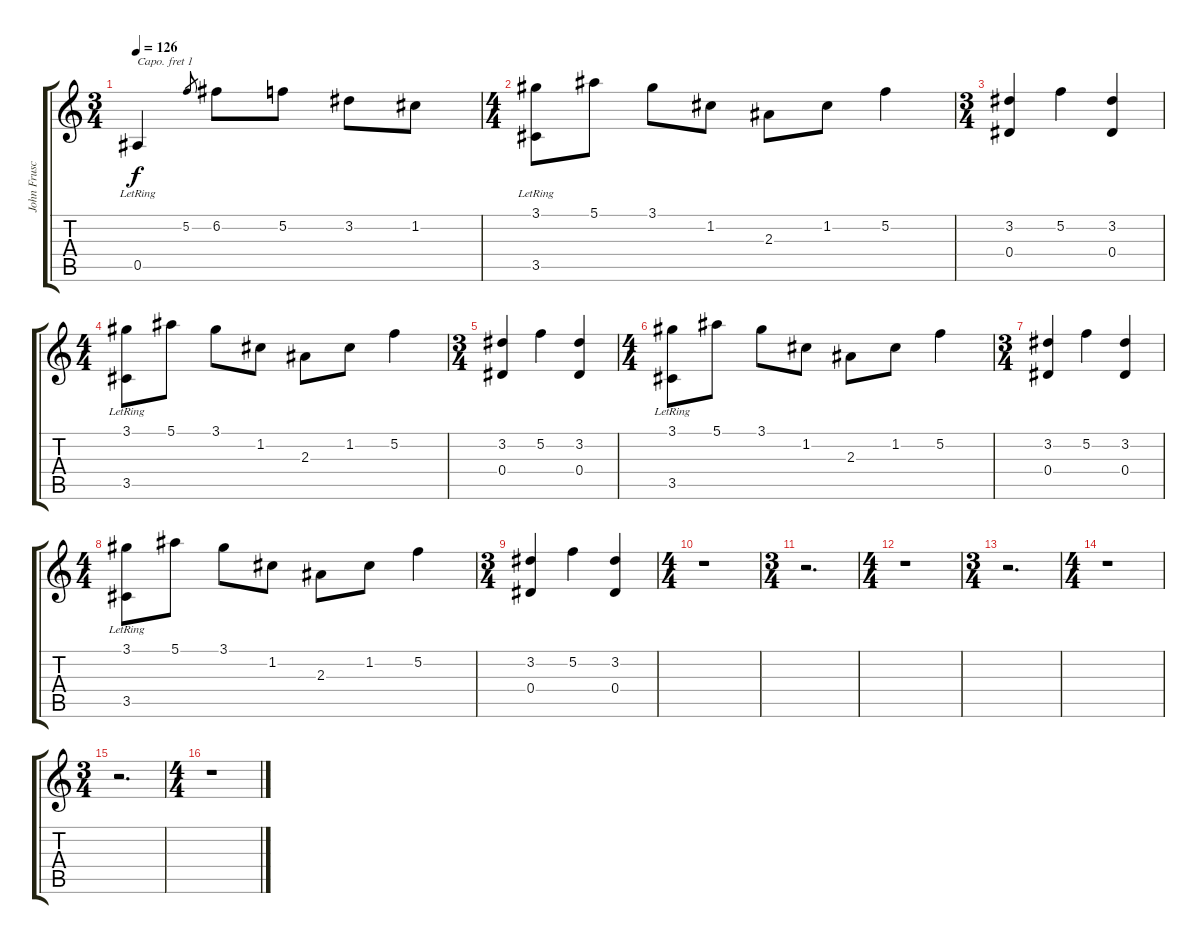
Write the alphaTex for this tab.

\track ("John Frusciante (Guitar 1)" "John Frusc") {instrument acousticguitarnylon}
\staff {score tabs}
\capo 1
\tuning (E4 B3 G3 D3 A2 E2) {hide}
\ts (3 4)
\tempo 126
\clef g2
\ks c
0.5{lr}.4{dy f} 5.2.8{gr} 6.2.8 5.2.8 3.2.8 1.2.8 |
\ts (4 4)
(3.1 3.5{lr}).8{volume 6} 5.1.8 3.1.8 1.2.8 2.3.8 1.2.8 5.2.4 |
\ts (3 4)
(3.2 0.4).4 5.2.4 (3.2 0.4).4 |
\ts (4 4)
(3.1 3.5{lr}).8 5.1.8 3.1.8 1.2.8 2.3.8 1.2.8 5.2.4 |
\ts (3 4)
(3.2 0.4).4 5.2.4 (3.2 0.4).4 |
\ts (4 4)
(3.1 3.5{lr}).8{volume 0} 5.1.8 3.1.8 1.2.8 2.3.8 1.2.8 5.2.4 |
\ts (3 4)
(3.2 0.4).4 5.2.4 (3.2 0.4).4 |
\ts (4 4)
(3.1 3.5{lr}).8 5.1.8 3.1.8 1.2.8 2.3.8 1.2.8 5.2.4 |
\ts (3 4)
(3.2 0.4).4 5.2.4 (3.2 0.4).4 |
\ts (4 4)
r.1 |
\ts (3 4)
r.2{d} |
\ts (4 4)
r.1 |
\ts (3 4)
r.2{d} |
\ts (4 4)
r.1 |
\ts (3 4)
r.2{d} |
\ts (4 4)
r.1
